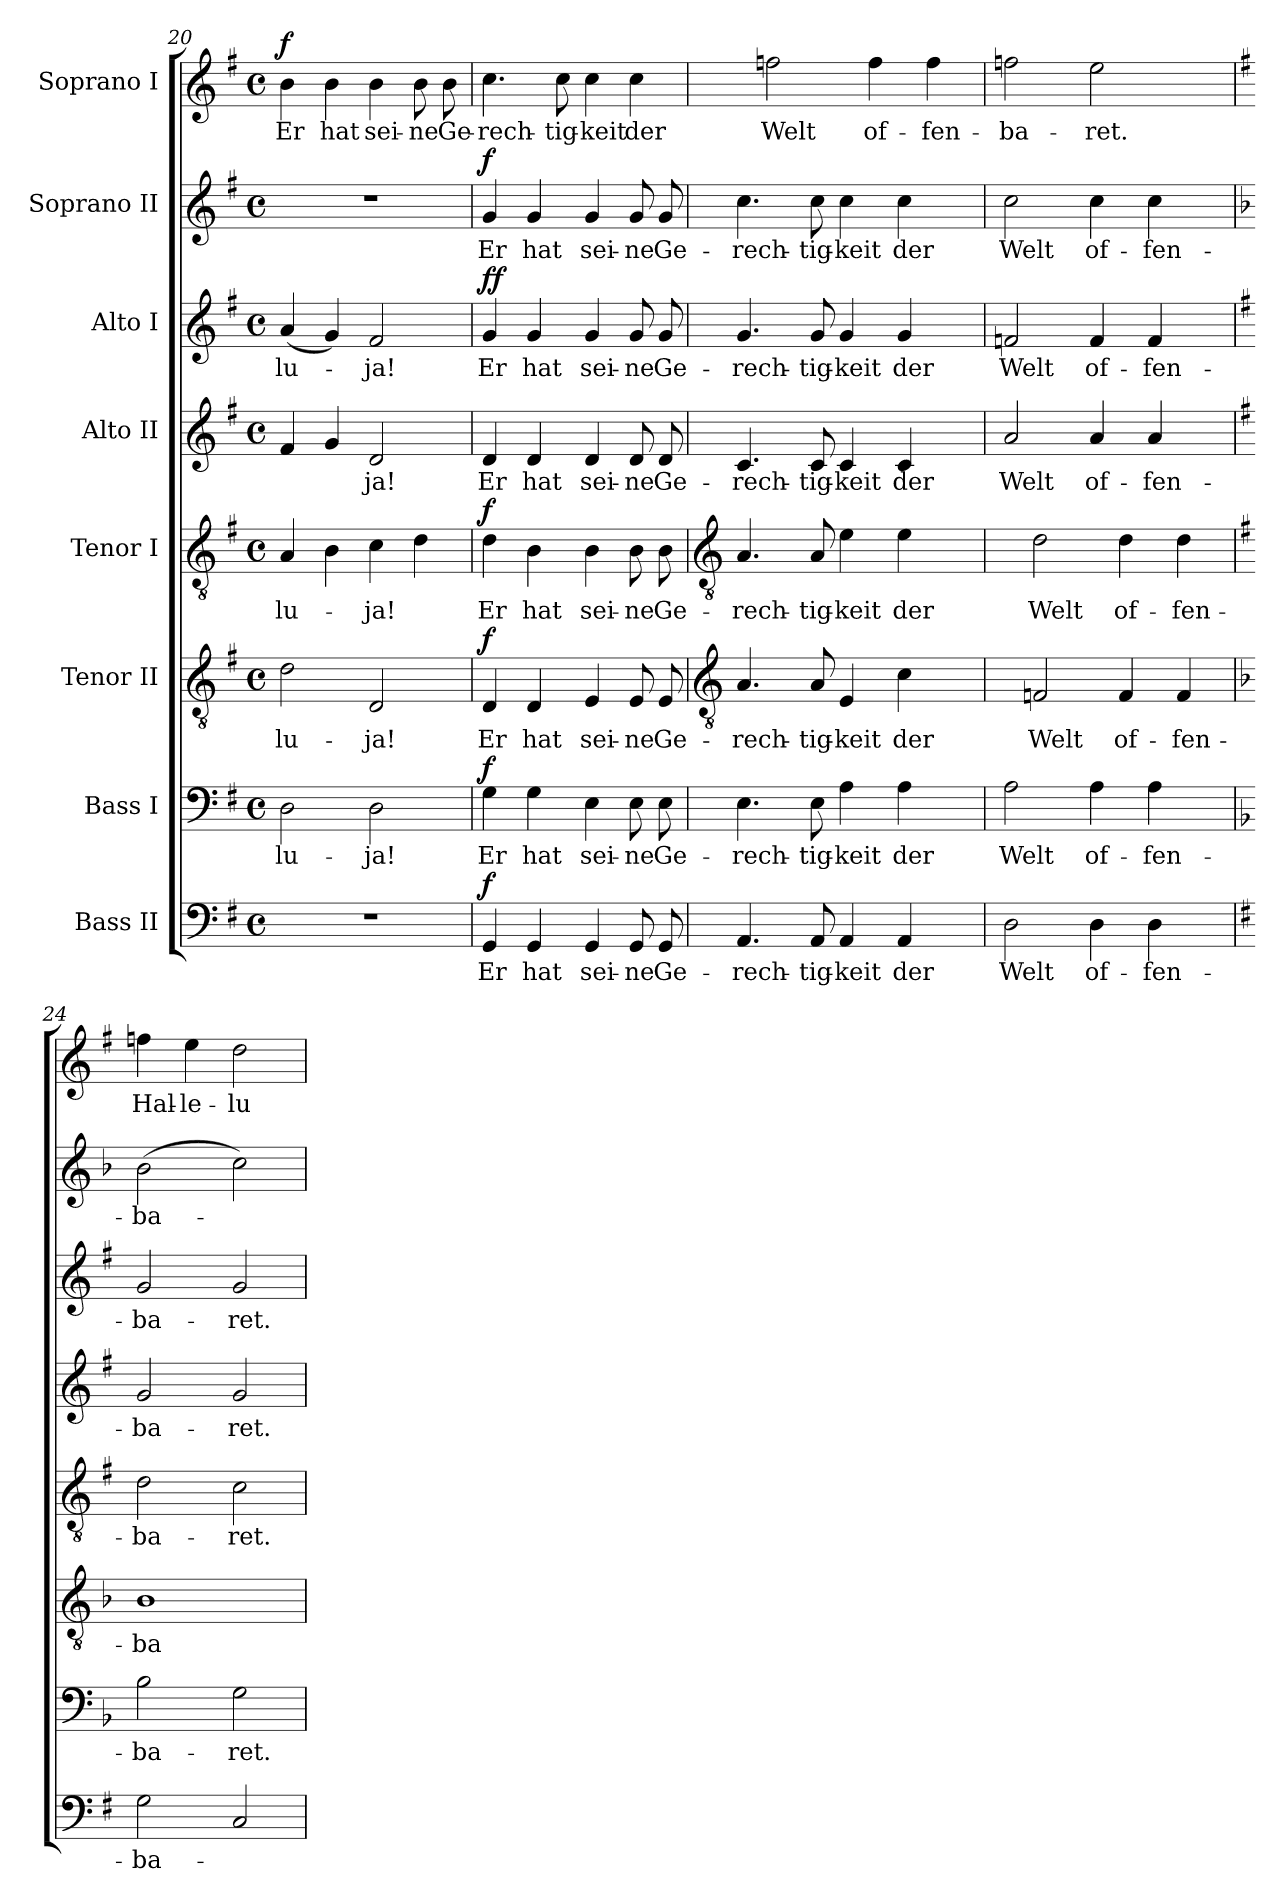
**kern	**text	**dynam	**kern	**text	**dynam	**kern	**text	**dynam	**kern	**text	**dynam	**kern	**text	**kern	**text	**dynam	**kern	**text	**dynam	**kern	**text	**dynam
*part8	*part8	*part8	*part7	*part7	*part7	*part6	*part6	*part6	*part5	*part5	*part5	*part4	*part4	*part3	*part3	*part3	*part2	*part2	*part2	*part1	*part1	*part1
*staff8	*staff8	*staff8	*staff7	*staff7	*staff7	*staff6	*staff6	*staff6	*staff5	*staff5	*staff5	*staff4	*staff4	*staff3	*staff3	*staff3	*staff2	*staff2	*staff2	*staff1	*staff1	*staff1
*I"Bass II	*	*	*I"Bass I	*	*	*I"Tenor II	*	*	*I"Tenor I	*	*	*I"Alto II	*	*I"Alto I	*	*	*I"Soprano II	*	*	*I"Soprano I	*	*
*clefF4	*	*	*clefF4	*	*	*clefGv2	*	*	*clefGv2	*	*	*clefG2	*	*clefG2	*	*	*clefG2	*	*	*clefG2	*	*
*k[f#]	*	*	*k[f#]	*	*	*k[f#]	*	*	*k[f#]	*	*	*k[f#]	*	*k[f#]	*	*	*k[f#]	*	*	*k[f#]	*	*
*G:	*	*	*G:	*	*	*G:	*	*	*G:	*	*	*G:	*	*G:	*	*	*G:	*	*	*G:	*	*
*M4/4	*	*	*M4/4	*	*	*M4/4	*	*	*M4/4	*	*	*M4/4	*	*M4/4	*	*	*M4/4	*	*	*M4/4	*	*
*met(c)	*	*	*met(c)	*	*	*met(c)	*	*	*met(c)	*	*	*met(c)	*	*met(c)	*	*	*met(c)	*	*	*met(c)	*	*
=20	=20	=20	=20	=20	=20	=20	=20	=20	=20	=20	=20	=20	=20	=20	=20	=20	=20	=20	=20	=20	=20	=20
!	!	!	!	!LO:LY:b	!	!	!LO:LY:b	!	!	!LO:LY:b	!	!	!	!	!LO:LY:b	!	!	!	!	!	!LO:LY:b	!LO:DY:a
1r	.	.	2D\	-lu-	.	2d\	-lu-	.	4A/	-lu-	.	4f#/	.	(<4a/	-lu-	.	1r	.	.	4b\	Er	f
!	!	!	!	!	!	!	!	!	!	!	!	!	!	!	!	!	!	!	!	!	!LO:LY:b	!
.	.	.	.	.	.	.	.	.	4B\	.	.	4g/	.	4g/)	.	.	.	.	.	4b\	hat	.
!	!	!	!	!LO:LY:b	!	!	!LO:LY:b	!	!	!LO:LY:b	!	!	!LO:LY:b	!	!LO:LY:b	!	!	!	!	!	!LO:LY:b	!
.	.	.	2D\	-ja!	.	2D/	-ja!	.	4c\	-ja!	.	2d/	-ja!	2f#/	-ja!	.	.	.	.	4b\	sei-	.
!	!	!	!	!	!	!	!	!	!	!	!	!	!	!	!	!	!	!	!	!	!LO:LY:b	!
.	.	.	.	.	.	.	.	.	4d\	.	.	.	.	.	.	.	.	.	.	8b\	-ne	.
!	!	!	!	!	!	!	!	!	!	!	!	!	!	!	!	!	!	!	!	!	!LO:LY:b	!
.	.	.	.	.	.	.	.	.	.	.	.	.	.	.	.	.	.	.	.	8b\	Ge-	.
!!LO:LB:g=z
=21	=21	=21	=21	=21	=21	=21	=21	=21	=21	=21	=21	=21	=21	=21	=21	=21	=21	=21	=21	=21	=21	=21
!	!LO:LY:b	!LO:DY:a	!	!LO:LY:b	!LO:DY:a	!	!LO:LY:b	!LO:DY:a	!	!LO:LY:b	!LO:DY:a	!	!LO:LY:b	!	!LO:LY:b	!LO:DY:b	!	!LO:LY:b	!	!	!LO:LY:b	!
!	!	!	!	!	!	!	!	!	!	!	!	!	!	!	!	!LO:DY:n=1:a	!	!	!LO:DY:a	!	!	!
4GG/	Er	f	4G\	Er	f	4D/	Er	f	4d\	Er	f	4d/	Er	4g/	Er	f f	4g/	Er	f	4.cc\	-rech-	.
!	!LO:LY:b	!	!	!LO:LY:b	!	!	!LO:LY:b	!	!	!LO:LY:b	!	!	!LO:LY:b	!	!LO:LY:b	!	!	!LO:LY:b	!	!	!	!
4GG/	hat	.	4G\	hat	.	4D/	hat	.	4B\	hat	.	4d/	hat	4g/	hat	.	4g/	hat	.	.	.	.
!	!	!	!	!	!	!	!	!	!	!	!	!	!	!	!	!	!	!	!	!	!LO:LY:b	!
.	.	.	.	.	.	.	.	.	.	.	.	.	.	.	.	.	.	.	.	8cc\	-tig-	.
!	!LO:LY:b	!	!	!LO:LY:b	!	!	!LO:LY:b	!	!	!LO:LY:b	!	!	!LO:LY:b	!	!LO:LY:b	!	!	!LO:LY:b	!	!	!LO:LY:b	!
4GG/	sei-	.	4E\	sei-	.	4E/	sei-	.	4B\	sei-	.	4d/	sei-	4g/	sei-	.	4g/	sei-	.	4cc\	-keit	.
!	!LO:LY:b	!	!	!LO:LY:b	!	!	!LO:LY:b	!	!	!LO:LY:b	!	!	!LO:LY:b	!	!LO:LY:b	!	!	!LO:LY:b	!	!	!LO:LY:b	!
8GG/	-ne	.	8E\	-ne	.	8E/	-ne	.	8B\	-ne	.	8d/	-ne	8g/	-ne	.	8g/	-ne	.	4cc\	der	.
!	!LO:LY:b	!	!	!LO:LY:b	!	!	!LO:LY:b	!	!	!LO:LY:b	!	!	!LO:LY:b	!	!LO:LY:b	!	!	!LO:LY:b	!	!	!	!
8GG/	Ge-	.	8E\	Ge-	.	8E/	Ge-	.	8B\	Ge-	.	8d/	Ge-	8g/	Ge-	.	8g/	Ge-	.	.	.	.
!!LO:LB:g=z
=22	=22	=22	=22	=22	=22	=22	=22	=22	=22	=22	=22	=22	=22	=22	=22	=22	=22	=22	=22	=22	=22	=22
*	*	*	*	*	*	*clefGv2	*	*	*clefGv2	*	*	*	*	*	*	*	*	*	*	*	*	*
!	!LO:LY:b	!	!	!LO:LY:b	!	!	!LO:LY:b	!	!	!LO:LY:b	!	!	!LO:LY:b	!	!LO:LY:b	!	!	!LO:LY:b	!	!	!	!
4.AA/	-rech-	.	4.E\	-rech-	.	4.A/	-rech-	.	4.A/	-rech-	.	4.c/	-rech-	4.g/	-rech-	.	4.cc\	-rech-	.	8ryy	.	.
!	!	!	!	!	!	!	!	!	!	!	!	!	!	!	!	!	!	!	!	!	!LO:LY:b	!
.	.	.	.	.	.	.	.	.	.	.	.	.	.	.	.	.	.	.	.	2ffn\	Welt	.
!	!LO:LY:b	!	!	!LO:LY:b	!	!	!LO:LY:b	!	!	!LO:LY:b	!	!	!LO:LY:b	!	!LO:LY:b	!	!	!LO:LY:b	!	!	!	!
8AA/	-tig-	.	8E\	-tig-	.	8A/	-tig-	.	8A/	-tig-	.	8c/	-tig-	8g/	-tig-	.	8cc\	-tig-	.	.	.	.
!	!LO:LY:b	!	!	!LO:LY:b	!	!	!LO:LY:b	!	!	!LO:LY:b	!	!	!LO:LY:b	!	!LO:LY:b	!	!	!LO:LY:b	!	!	!	!
4AA/	-keit	.	4A\	-keit	.	4E/	-keit	.	4e\	-keit	.	4c/	-keit	4g/	-keit	.	4cc\	-keit	.	.	.	.
!	!	!	!	!	!	!	!	!	!	!	!	!	!	!	!	!	!	!	!	!	!LO:LY:b	!
.	.	.	.	.	.	.	.	.	.	.	.	.	.	.	.	.	.	.	.	4ff\	of-	.
!	!LO:LY:b	!	!	!LO:LY:b	!	!	!LO:LY:b	!	!	!LO:LY:b	!	!	!LO:LY:b	!	!LO:LY:b	!	!	!LO:LY:b	!	!	!	!
4AA/	der	.	4A\	der	.	4c\	der	.	4e\	der	.	4c/	der	4g/	der	.	4cc\	der	.	.	.	.
!	!	!	!	!	!	!	!	!	!	!	!	!	!	!	!	!	!	!	!	!	!LO:LY:b	!
.	.	.	.	.	.	.	.	.	.	.	.	.	.	.	.	.	.	.	.	4ff\	-fen-	.
8ryy	.	.	8ryy	.	.	8ryy	.	.	8ryy	.	.	8ryy	.	8ryy	.	.	8ryy	.	.	.	.	.
=23	=23	=23	=23	=23	=23	=23	=23	=23	=23	=23	=23	=23	=23	=23	=23	=23	=23	=23	=23	=23	=23	=23
!	!LO:LY:b	!	!	!LO:LY:b	!	!	!	!	!	!	!	!	!LO:LY:b	!	!LO:LY:b	!	!	!LO:LY:b	!	!	!LO:LY:b	!
2D\	Welt	.	2A\	Welt	.	8ryy	.	.	8ryy	.	.	2a/	Welt	2fn/	Welt	.	2cc\	Welt	.	2ffn\	-ba-	.
!	!	!	!	!	!	!	!LO:LY:b	!	!	!LO:LY:b	!	!	!	!	!	!	!	!	!	!	!	!
.	.	.	.	.	.	2Fn/	Welt	.	2d\	Welt	.	.	.	.	.	.	.	.	.	.	.	.
!	!LO:LY:b	!	!	!LO:LY:b	!	!	!	!	!	!	!	!	!LO:LY:b	!	!LO:LY:b	!	!	!LO:LY:b	!	!	!LO:LY:b	!
4D\	of-	.	4A\	of-	.	.	.	.	.	.	.	4a/	of-	4f/	of-	.	4cc\	of-	.	2ee\	-ret.	.
!	!	!	!	!	!	!	!LO:LY:b	!	!	!LO:LY:b	!	!	!	!	!	!	!	!	!	!	!	!
.	.	.	.	.	.	4F/	of-	.	4d\	of-	.	.	.	.	.	.	.	.	.	.	.	.
!	!LO:LY:b	!	!	!LO:LY:b	!	!	!	!	!	!	!	!	!LO:LY:b	!	!LO:LY:b	!	!	!LO:LY:b	!	!	!	!
4D\	-fen-	.	4A\	-fen-	.	.	.	.	.	.	.	4a/	-fen-	4f/	-fen-	.	4cc\	-fen-	.	.	.	.
!	!	!	!	!	!	!	!LO:LY:b	!	!	!LO:LY:b	!	!	!	!	!	!	!	!	!	!	!	!
.	.	.	.	.	.	4F/	-fen-	.	4d\	-fen-	.	.	.	.	.	.	.	.	.	.	.	.
8ryy	.	.	8ryy	.	.	.	.	.	.	.	.	8ryy	.	8ryy	.	.	8ryy	.	.	8ryy	.	.
=24	=24	=24	=24	=24	=24	=24	=24	=24	=24	=24	=24	=24	=24	=24	=24	=24	=24	=24	=24	=24	=24	=24
*	*	*	*k[b-]	*	*	*k[b-]	*	*	*	*	*	*	*	*	*	*	*k[b-]	*	*	*	*	*
*	*	*	*F:	*	*	*F:	*	*	*	*	*	*	*	*	*	*	*F:	*	*	*	*	*
!	!LO:LY:b	!	!	!LO:LY:b	!	!	!LO:LY:b	!	!	!LO:LY:b	!	!	!LO:LY:b	!	!LO:LY:b	!	!	!LO:LY:b	!	!	!LO:LY:b	!
2G\	-ba-	.	2B-\	-ba-	.	1B-	-ba-	.	2d\	-ba-	.	2g/	-ba-	2g/	-ba-	.	(>2b-\	-ba-	.	4ffn\	Hal-	.
!	!	!	!	!	!	!	!	!	!	!	!	!	!	!	!	!	!	!	!	!	!LO:LY:b	!
.	.	.	.	.	.	.	.	.	.	.	.	.	.	.	.	.	.	.	.	4ee\	-le-	.
!	!	!	!	!LO:LY:b	!	!	!	!	!	!LO:LY:b	!	!	!LO:LY:b	!	!LO:LY:b	!	!	!	!	!	!LO:LY:b	!
2C/	.	.	2G\	-ret.	.	.	.	.	2c\	-ret.	.	2g/	-ret.	2g/	-ret.	.	2cc\)	.	.	2dd\	-lu-	.
=	=	=	=	=	=	=	=	=	=	=	=	=	=	=	=	=	=	=	=	=	=	=
*-	*-	*-	*-	*-	*-	*-	*-	*-	*-	*-	*-	*-	*-	*-	*-	*-	*-	*-	*-	*-	*-	*-
